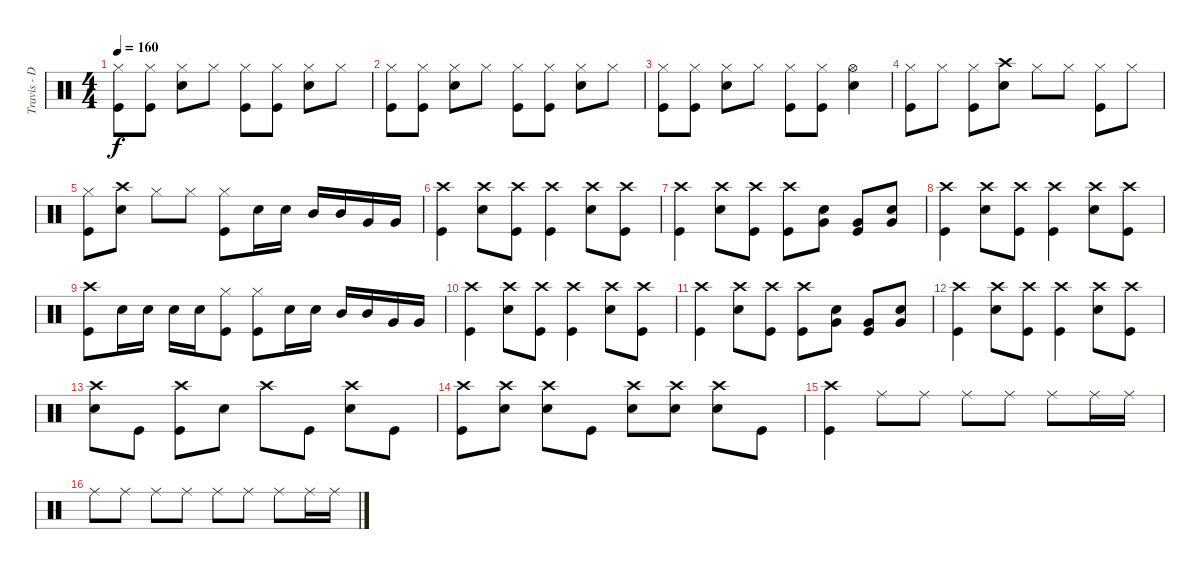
\track ("Travis - Drums" "Travis - D") {instrument percussion}
\staff {score}
\articulation defaults
\ts (4 4)
\tempo 160
\clef neutral
\ks c
("Hi-Hat (closed)" "Kick (hit)").8{dy f} ("Hi-Hat (closed)" "Kick (hit)").8 ("Hi-Hat (closed)" "Snare (hit) 2").8 "Hi-Hat (closed)".8 ("Hi-Hat (closed)" "Kick (hit)").8 ("Hi-Hat (closed)" "Kick (hit)").8 ("Hi-Hat (closed)" "Snare (hit) 2").8 "Hi-Hat (closed)".8 |
("Hi-Hat (closed)" "Kick (hit)").8 ("Hi-Hat (closed)" "Kick (hit)").8 ("Hi-Hat (closed)" "Snare (hit) 2").8 "Hi-Hat (closed)".8 ("Hi-Hat (closed)" "Kick (hit)").8 ("Hi-Hat (closed)" "Kick (hit)").8 ("Hi-Hat (closed)" "Snare (hit) 2").8 "Hi-Hat (closed)".8 |
("Hi-Hat (closed)" "Kick (hit)").8 ("Hi-Hat (closed)" "Kick (hit)").8 ("Hi-Hat (closed)" "Snare (hit) 2").8 "Hi-Hat (closed)".8 ("Hi-Hat (closed)" "Kick (hit)").8 ("Hi-Hat (closed)" "Kick (hit)").8 ("Hi-Hat (open)" "Snare (hit) 2").4 |
("Hi-Hat (closed)" "Kick (hit)").8 "Hi-Hat (closed)".8 ("Hi-Hat (closed)" "Kick (hit)").8 ("Crash high (hit)" "Snare (hit) 2").8 "Hi-Hat (closed)".8 "Hi-Hat (closed)".8 ("Hi-Hat (closed)" "Kick (hit)").8 "Hi-Hat (closed)".8 |
("Hi-Hat (closed)" "Kick (hit)").8 ("Crash high (hit)" "Snare (hit) 2").8 "Hi-Hat (closed)".8 "Hi-Hat (closed)".8 ("Hi-Hat (closed)" "Kick (hit)").8 "Snare (hit) 2".16 "Snare (hit) 2".16 "Mid Tom (hit)".16 "Mid Tom (hit)".16 "Very Low Tom (hit)".16 "Very Low Tom (hit)".16 |
("Crash high (hit)" "Kick (hit)").4 ("Crash high (hit)" "Snare (hit) 2").8 ("Crash high (hit)" "Kick (hit)").8 ("Crash high (hit)" "Kick (hit)").4 ("Crash high (hit)" "Snare (hit) 2").8 ("Crash high (hit)" "Kick (hit)").8 |
("Crash high (hit)" "Kick (hit)").4 ("Crash high (hit)" "Snare (hit) 2").8 ("Crash high (hit)" "Kick (hit)").8 ("Crash high (hit)" "Kick (hit)").8 ("Snare (hit) 2" "Very Low Tom (hit)").8 ("Very Low Tom (hit)" "Kick (hit)").8 ("Snare (hit) 2" "Very Low Tom (hit)").8 |
("Crash high (hit)" "Kick (hit)").4 ("Crash high (hit)" "Snare (hit) 2").8 ("Crash high (hit)" "Kick (hit)").8 ("Crash high (hit)" "Kick (hit)").4 ("Crash high (hit)" "Snare (hit) 2").8 ("Crash high (hit)" "Kick (hit)").8 |
("Crash high (hit)" "Kick (hit)").8 "Snare (hit) 2".16 "Snare (hit) 2".16 "Snare (hit) 2".16 "Snare (hit) 2".16 ("Hi-Hat (closed)" "Kick (hit)").8 ("Hi-Hat (closed)" "Kick (hit)").8 "Snare (hit) 2".16 "Snare (hit) 2".16 "Mid Tom (hit)".16 "Mid Tom (hit)".16 "Very Low Tom (hit)".16 "Very Low Tom (hit)".16 |
("Crash high (hit)" "Kick (hit)").4 ("Crash high (hit)" "Snare (hit) 2").8 ("Crash high (hit)" "Kick (hit)").8 ("Crash high (hit)" "Kick (hit)").4 ("Crash high (hit)" "Snare (hit) 2").8 ("Crash high (hit)" "Kick (hit)").8 |
("Crash high (hit)" "Kick (hit)").4 ("Crash high (hit)" "Snare (hit) 2").8 ("Crash high (hit)" "Kick (hit)").8 ("Crash high (hit)" "Kick (hit)").8 ("Snare (hit) 2" "Very Low Tom (hit)").8 ("Very Low Tom (hit)" "Kick (hit)").8 ("Snare (hit) 2" "Very Low Tom (hit)").8 |
("Crash high (hit)" "Kick (hit)").4 ("Crash high (hit)" "Snare (hit) 2").8 ("Crash high (hit)" "Kick (hit)").8 ("Crash high (hit)" "Kick (hit)").4 ("Crash high (hit)" "Snare (hit) 2").8 ("Crash high (hit)" "Kick (hit)").8 |
("Crash high (hit)" "Snare (hit) 2").8 "Kick (hit)".8 ("Crash high (hit)" "Kick (hit)").8 "Snare (hit) 2".8 "Crash high (hit)".8 "Kick (hit)".8 ("Crash high (hit)" "Snare (hit) 2").8 "Kick (hit)".8 |
("Crash high (hit)" "Kick (hit)").8 ("Crash high (hit)" "Snare (hit) 2").8 ("Crash high (hit)" "Snare (hit) 2").8 "Kick (hit)".8 ("Crash high (hit)" "Snare (hit) 2").8 ("Crash high (hit)" "Snare (hit) 2").8 ("Crash high (hit)" "Snare (hit) 2").8 "Kick (hit)".8 |
("Crash high (hit)" "Kick (hit)").4 "Ride (middle)".8 "Ride (middle)".8 "Ride (middle)".8 "Ride (middle)".8 "Ride (middle)".8 "Ride (middle)".16 "Ride (middle)".16 |
"Ride (middle)".8 "Ride (middle)".8 "Ride (middle)".8 "Ride (middle)".8 "Ride (middle)".8 "Ride (middle)".8 "Ride (middle)".8 "Ride (middle)".16 "Ride (middle)".16
